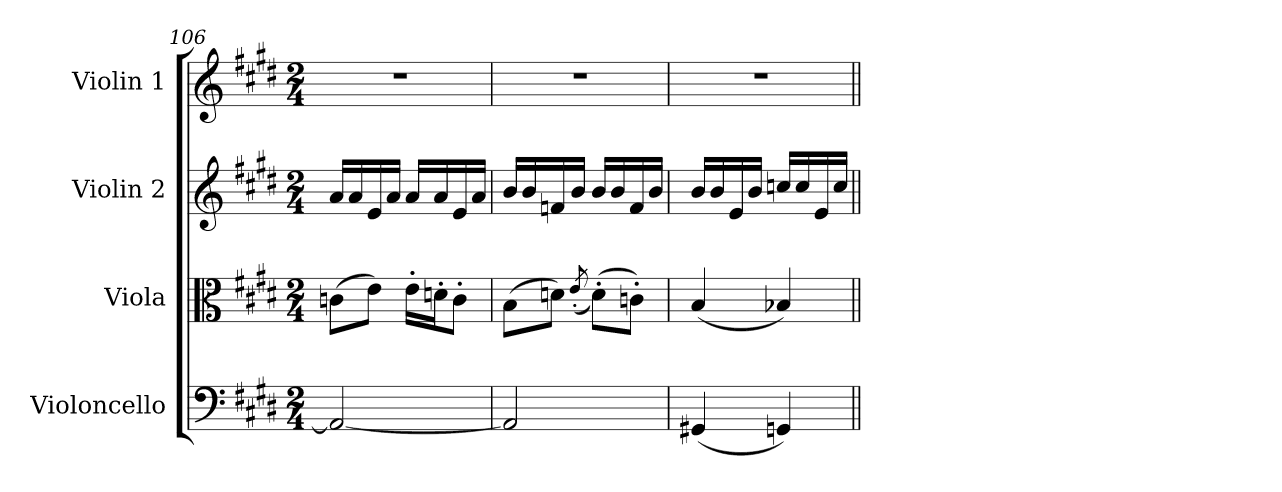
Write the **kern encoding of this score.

**kern	**kern	**kern	**kern
*part4	*part3	*part2	*part1
*staff4	*staff3	*staff2	*staff1
*I"Violoncello	*I"Viola	*I"Violin 2	*I"Violin 1
*I'Vc	*I'Vla	*I'Vln	*I'Vln
*clefF4	*clefC3	*clefG2	*clefG2
*k[f#c#g#d#]	*k[f#c#g#d#]	*k[f#c#g#d#]	*k[f#c#g#d#]
*M2/4	*M2/4	*M2/4	*M2/4
=106	=106	=106	=106
2AA/_	(8cn\L	16a/LL	2r
.	.	16a/	.
.	8e\J)	16e/	.
.	.	16a/JJ	.
.	16e'\LL	16a/LL	.
.	16dn'\J	16a/	.
.	8c'\J	16e/	.
.	.	16a/JJ	.
=107	=107	=107	=107
2AA/]	(8B\L	16b/LL	2r
.	.	16b/	.
.	8dn\J)	16fn/	.
.	.	16b/JJ	.
.	(8qe'/	.	.
.	(8d'\L)	16b/LL	.
.	.	16b/	.
.	8cn'\J)	16f/	.
.	.	16b/JJ	.
!!LO:LB:g=z
=108	=108	=108	=108
(4GG#X/	(4B/	16b/LL	2r
.	.	16b/	.
.	.	16e/	.
.	.	16b/JJ	.
4GGn/)	4B-X/)	16ccn/LL	.
.	.	16cc/	.
.	.	16e/	.
.	.	16cc/JJ	.
=||	=||	=||	=||
*-	*-	*-	*-
